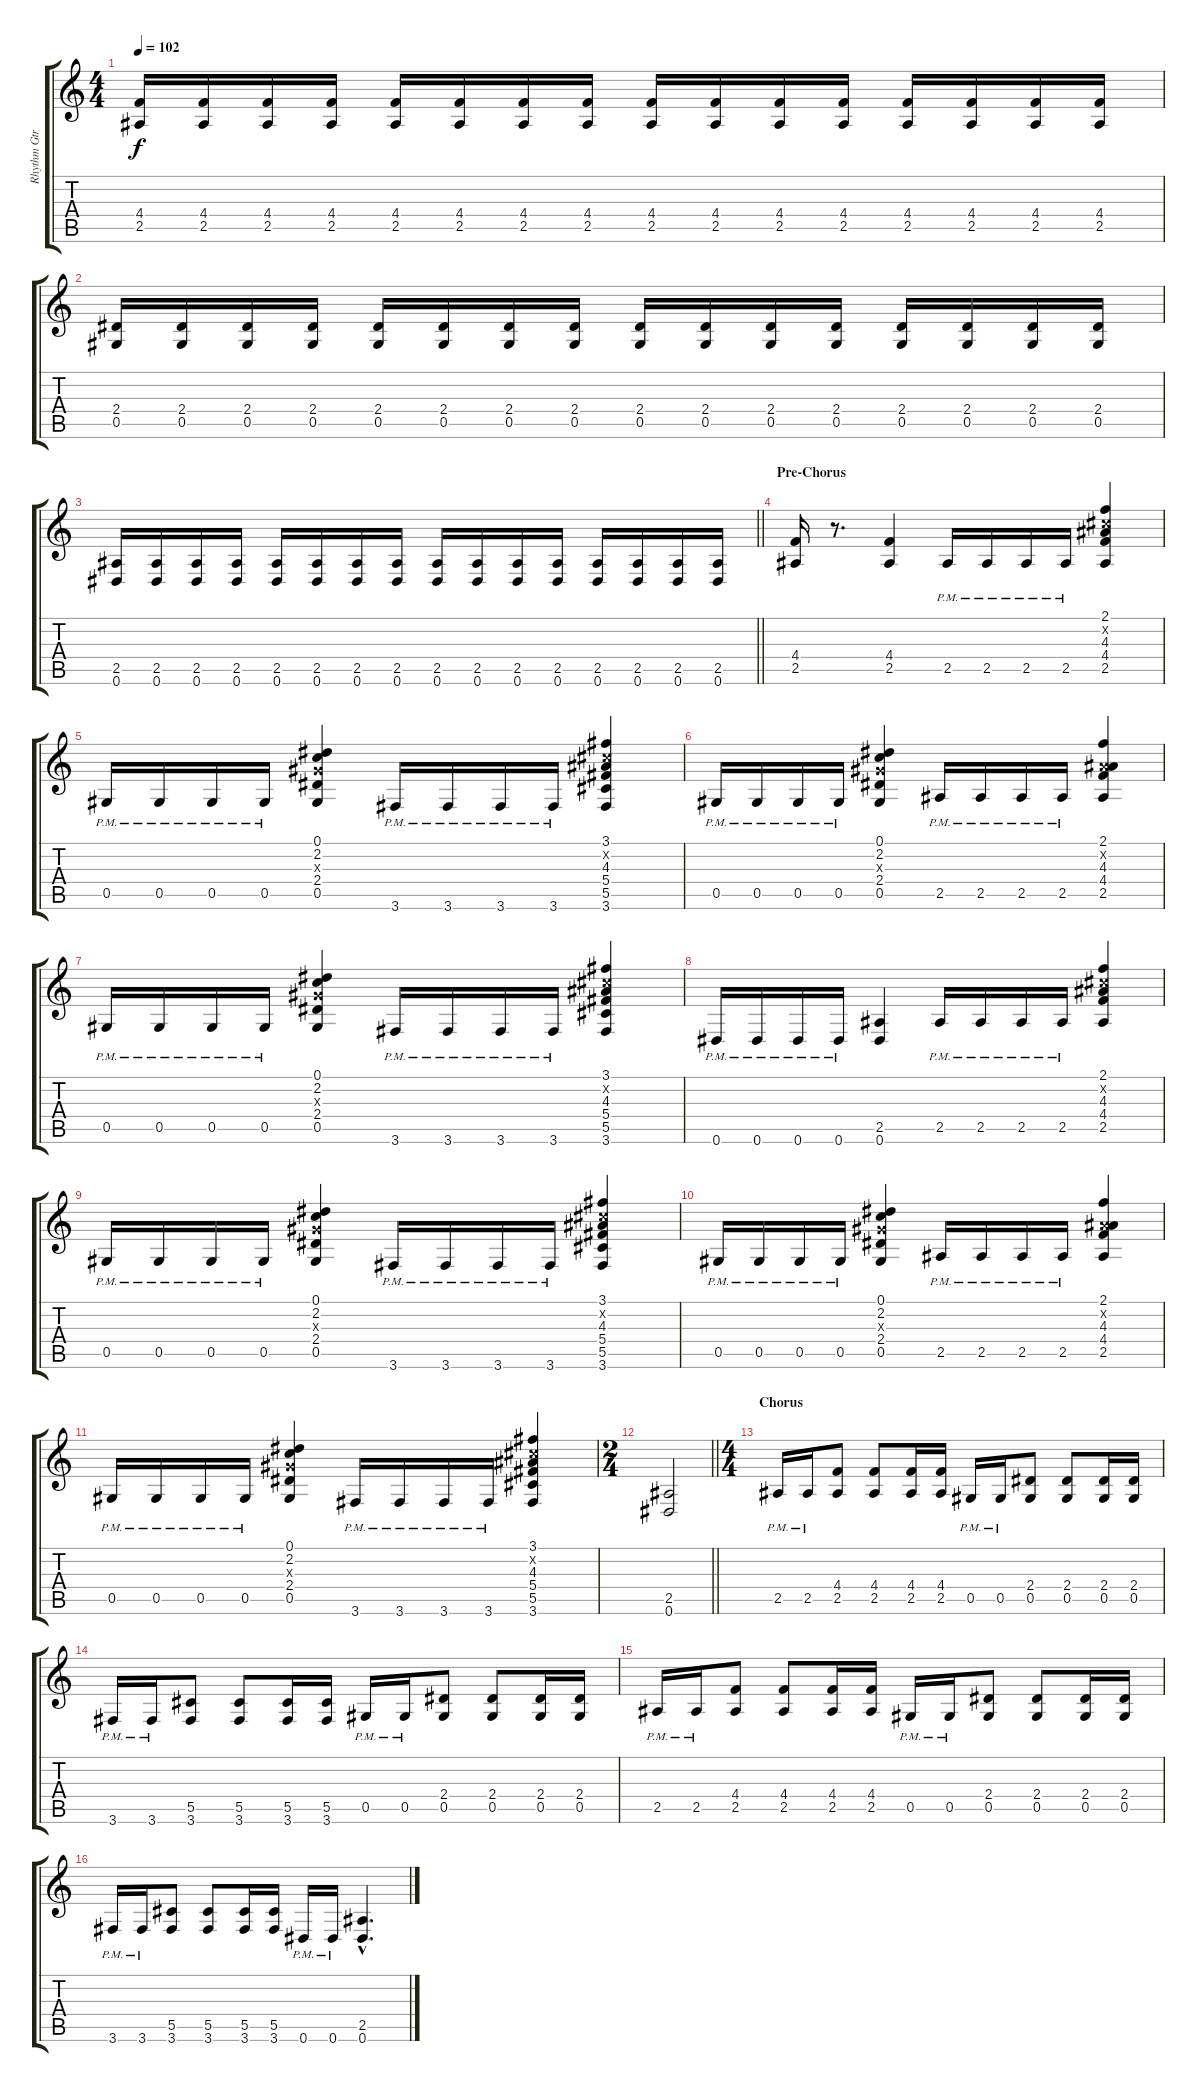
\track ("Rhythm Gtr" "Rhythm Gtr") {instrument distortionguitar}
\staff {score tabs}
\tuning (Eb4 Bb3 Gb3 Db3 Ab2 Eb2) {hide}
\ts (4 4)
\tempo 102
\clef g2
\ks c
(4.4 2.5).16{dy f} (4.4 2.5).16 (4.4 2.5).16 (4.4 2.5).16 (4.4 2.5).16 (4.4 2.5).16 (4.4 2.5).16 (4.4 2.5).16 (4.4 2.5).16 (4.4 2.5).16 (4.4 2.5).16 (4.4 2.5).16 (4.4 2.5).16 (4.4 2.5).16 (4.4 2.5).16 (4.4 2.5).16 |
(2.4 0.5).16 (2.4 0.5).16 (2.4 0.5).16 (2.4 0.5).16 (2.4 0.5).16 (2.4 0.5).16 (2.4 0.5).16 (2.4 0.5).16 (2.4 0.5).16 (2.4 0.5).16 (2.4 0.5).16 (2.4 0.5).16 (2.4 0.5).16 (2.4 0.5).16 (2.4 0.5).16 (2.4 0.5).16 |
\barLineRight lightlight
(2.5 0.6).16 (2.5 0.6).16 (2.5 0.6).16 (2.5 0.6).16 (2.5 0.6).16 (2.5 0.6).16 (2.5 0.6).16 (2.5 0.6).16 (2.5 0.6).16 (2.5 0.6).16 (2.5 0.6).16 (2.5 0.6).16 (2.5 0.6).16 (2.5 0.6).16 (2.5 0.6).16 (2.5 0.6).16 |
\section ("" "Pre-Chorus")
(4.4 2.5).16{volume 11} r.8{d} (4.4 2.5).4 2.5{pm}.16 2.5{pm}.16 2.5{pm}.16 2.5{pm}.16 (2.1 3.2{x} 4.3 4.4 2.5).4 |
0.5{pm}.16 0.5{pm}.16 0.5{pm}.16 0.5{pm}.16 (0.1 2.2 2.3{x} 2.4 0.5).4 3.6{pm}.16 3.6{pm}.16 3.6{pm}.16 3.6{pm}.16 (3.1 3.2{x} 4.3 5.4 5.5 3.6).4 |
0.5{pm}.16 0.5{pm}.16 0.5{pm}.16 0.5{pm}.16 (0.1 2.2 2.3{x} 2.4 0.5).4 2.5{pm}.16 2.5{pm}.16 2.5{pm}.16 2.5{pm}.16 (2.1 0.2{x} 4.3 4.4 2.5).4 |
0.5{pm}.16 0.5{pm}.16 0.5{pm}.16 0.5{pm}.16 (0.1 2.2 2.3{x} 2.4 0.5).4 3.6{pm}.16 3.6{pm}.16 3.6{pm}.16 3.6{pm}.16 (3.1 3.2{x} 4.3 5.4 5.5 3.6).4 |
0.6{pm}.16 0.6{pm}.16 0.6{pm}.16 0.6{pm}.16 (2.5 0.6).4 2.5{pm}.16 2.5{pm}.16 2.5{pm}.16 2.5{pm}.16 (2.1 3.2{x} 4.3 4.4 2.5).4 |
0.5{pm}.16 0.5{pm}.16 0.5{pm}.16 0.5{pm}.16 (0.1 2.2 2.3{x} 2.4 0.5).4 3.6{pm}.16 3.6{pm}.16 3.6{pm}.16 3.6{pm}.16 (3.1 3.2{x} 4.3 5.4 5.5 3.6).4 |
0.5{pm}.16 0.5{pm}.16 0.5{pm}.16 0.5{pm}.16 (0.1 2.2 2.3{x} 2.4 0.5).4 2.5{pm}.16 2.5{pm}.16 2.5{pm}.16 2.5{pm}.16 (2.1 0.2{x} 4.3 4.4 2.5).4 |
0.5{pm}.16 0.5{pm}.16 0.5{pm}.16 0.5{pm}.16 (0.1 2.2 2.3{x} 2.4 0.5).4 3.6{pm}.16 3.6{pm}.16 3.6{pm}.16 3.6{pm}.16 (3.1 3.2{x} 4.3 5.4 5.5 3.6).4 |
\ts (2 4)
\barLineRight lightlight
(2.5 0.6).2 |
\ts (4 4)
\section ("" "Chorus")
2.5{pm}.16{volume 14} 2.5{pm}.16 (4.4 2.5).8 (4.4 2.5).8 (4.4 2.5).16 (4.4 2.5).16 0.5{pm}.16 0.5{pm}.16 (2.4 0.5).8 (2.4 0.5).8 (2.4 0.5).16 (2.4 0.5).16 |
3.6{pm}.16 3.6{pm}.16 (5.5 3.6).8 (5.5 3.6).8 (5.5 3.6).16 (5.5 3.6).16 0.5{pm}.16 0.5{pm}.16 (2.4 0.5).8 (2.4 0.5).8 (2.4 0.5).16 (2.4 0.5).16 |
2.5{pm}.16 2.5{pm}.16 (4.4 2.5).8 (4.4 2.5).8 (4.4 2.5).16 (4.4 2.5).16 0.5{pm}.16 0.5{pm}.16 (2.4 0.5).8 (2.4 0.5).8 (2.4 0.5).16 (2.4 0.5).16 |
3.6{pm}.16 3.6{pm}.16 (5.5 3.6).8 (5.5 3.6).8 (5.5 3.6).16 (5.5 3.6).16 0.6{pm}.16 0.6{pm}.16 (2.5{hac} 0.6{hac}).4{d}
